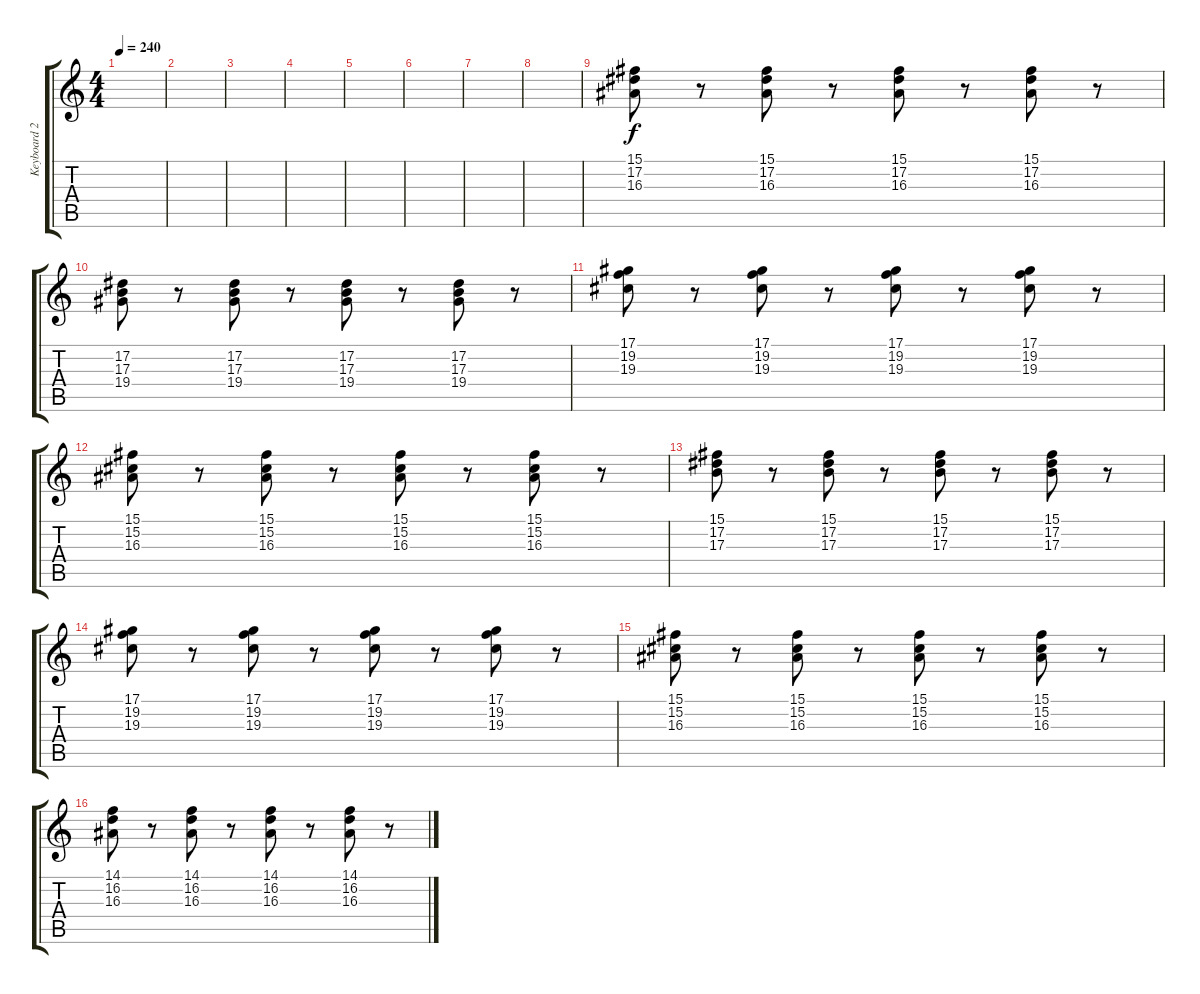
\track ("Keyboard 2" "Keyboard 2") {instrument harpsichord}
\staff {score tabs}
\tuning (Eb4 Bb3 Gb3 Db3 Ab2 Eb2) {hide}
\ts (4 4)
\tempo 240
\clef g2
\ks c
|
|
|
|
|
|
|
|
(15.1 17.2 16.3).8 r.8 (15.1 17.2 16.3).8 r.8 (15.1 17.2 16.3).8 r.8 (15.1 17.2 16.3).8 r.8 |
(17.2 17.3 19.4).8 r.8 (17.2 17.3 19.4).8 r.8 (17.2 17.3 19.4).8 r.8 (17.2 17.3 19.4).8 r.8 |
(17.1 19.2 19.3).8 r.8 (17.1 19.2 19.3).8 r.8 (17.1 19.2 19.3).8 r.8 (17.1 19.2 19.3).8 r.8 |
(15.1 15.2 16.3).8 r.8 (15.1 15.2 16.3).8 r.8 (15.1 15.2 16.3).8 r.8 (15.1 15.2 16.3).8 r.8 |
(15.1 17.2 17.3).8 r.8 (15.1 17.2 17.3).8 r.8 (15.1 17.2 17.3).8 r.8 (15.1 17.2 17.3).8 r.8 |
(17.1 19.2 19.3).8 r.8 (17.1 19.2 19.3).8 r.8 (17.1 19.2 19.3).8 r.8 (17.1 19.2 19.3).8 r.8 |
(15.1 15.2 16.3).8 r.8 (15.1 15.2 16.3).8 r.8 (15.1 15.2 16.3).8 r.8 (15.1 15.2 16.3).8 r.8 |
(14.1 16.2 16.3).8 r.8 (14.1 16.2 16.3).8 r.8 (14.1 16.2 16.3).8 r.8 (14.1 16.2 16.3).8 r.8
